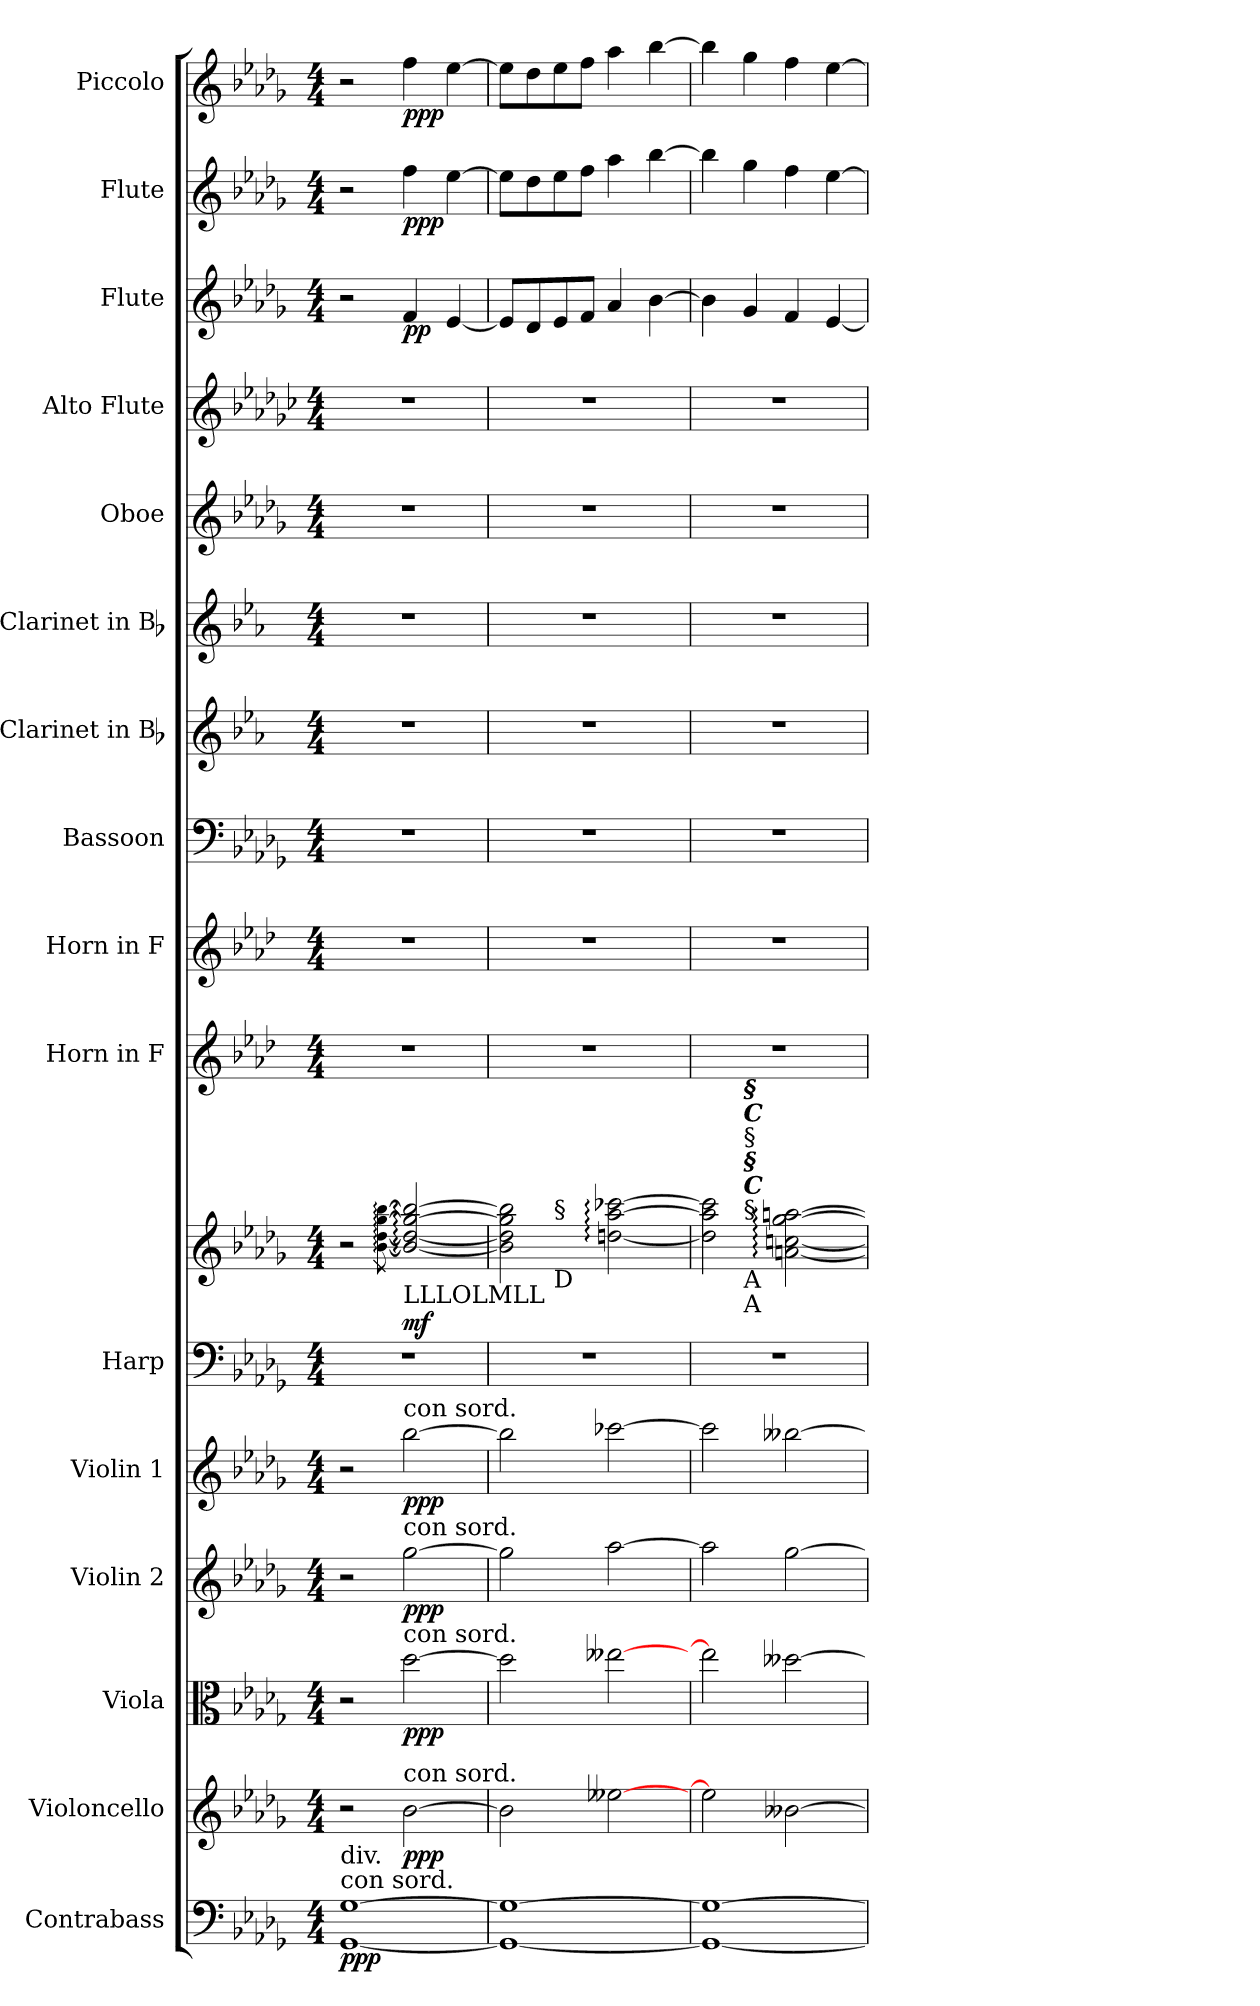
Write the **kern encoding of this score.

**kern	**dynam	**kern	**dynam	**kern	**dynam	**kern	**dynam	**kern	**dynam	**kern	**kern	**dynam	**kern	**kern	**kern	**kern	**kern	**kern	**kern	**kern	**dynam	**kern	**dynam	**kern	**dynam
*part16	*part16	*part15	*part15	*part14	*part14	*part13	*part13	*part12	*part12	*part11	*part11	*part11	*part10	*part9	*part8	*part7	*part6	*part5	*part4	*part3	*part3	*part2	*part2	*part1	*part1
*staff17	*staff17	*staff16	*staff16	*staff15	*staff15	*staff14	*staff14	*staff13	*staff13	*staff12	*staff11	*staff11/12	*staff10	*staff9	*staff8	*staff7	*staff6	*staff5	*staff4	*staff3	*staff3	*staff2	*staff2	*staff1	*staff1
*I"Contrabass	*	*I"Violoncello	*	*I"Viola	*	*I"Violin 2	*	*I"Violin 1	*	*I"Harp	*	*	*I"Horn in F	*I"Horn in F	*I"Bassoon	*I"Clarinet in Bb	*I"Clarinet in Bb	*I"Oboe	*I"Alto Flute	*I"Flute	*	*I"Flute	*	*I"Piccolo	*
*I'Cb.	*	*I'Vc.	*	*I'Vla.	*	*I'Vln. 2	*	*I'Vln. 1	*	*I'Hp.	*	*	*I'Hn.	*I'Hn.	*I'Bsn.	*I'Cl.	*I'Cl.	*I'Ob.	*I'A. Fl.	*I'Fl.	*	*I'Fl.	*	*I'Picc.	*
!!LO:PB:g=z
*clefF4	*	*clefG2	*	*clefC3	*	*clefG2	*	*clefG2	*	*clefF4	*clefG2	*	*clefG2	*clefG2	*clefF4	*clefG2	*clefG2	*clefG2	*clefG2	*clefG2	*	*clefG2	*	*clefG2	*
*ITrd7c12	*	*	*	*	*	*	*	*	*	*	*	*	*ITrd4c7	*ITrd4c7	*	*ITrd1c2	*ITrd1c2	*	*ITrd3c5	*	*	*	*	*ITrd-7c-12	*
*k[b-e-a-d-g-]	*	*k[b-e-a-d-g-]	*	*k[b-e-a-d-g-]	*	*k[b-e-a-d-g-]	*	*k[b-e-a-d-g-]	*	*k[b-e-a-d-g-]	*k[b-e-a-d-g-]	*	*k[b-e-a-d-g-]	*k[b-e-a-d-g-]	*k[b-e-a-d-g-]	*k[b-e-a-d-g-]	*k[b-e-a-d-g-]	*k[b-e-a-d-g-]	*k[b-e-a-d-g-]	*k[b-e-a-d-g-]	*	*k[b-e-a-d-g-]	*	*k[b-e-a-d-g-]	*
*D-:	*	*D-:	*	*D-:	*	*D-:	*	*D-:	*	*D-:	*D-:	*	*D-:	*D-:	*D-:	*D-:	*D-:	*D-:	*D-:	*D-:	*	*D-:	*	*D-:	*
*M4/4	*	*M4/4	*	*M4/4	*	*M4/4	*	*M4/4	*	*M4/4	*M4/4	*	*M4/4	*M4/4	*M4/4	*M4/4	*M4/4	*M4/4	*M4/4	*M4/4	*	*M4/4	*	*M4/4	*
*MM40	*	*MM40	*	*MM40	*	*MM40	*	*MM40	*	*MM40	*MM40	*	*MM40	*MM40	*MM40	*MM40	*MM40	*MM40	*MM40	*MM40	*	*MM40	*	*MM40	*
=1	=1	=1	=1	=1	=1	=1	=1	=1	=1	=1	=1	=1	=1	=1	=1	=1	=1	=1	=1	=1	=1	=1	=1	=1	=1
!LO:TX:a:t=con sord.	!	!	!	!	!	!	!	!	!	!	!	!	!	!	!	!	!	!	!	!	!	!	!	!	!
!LO:TX:a:t=div.	!	!	!	!	!	!	!	!	!	!	!	!	!	!	!	!	!	!	!	!	!	!	!	!	!
[<1GGG-i [>1GG-i	ppp	2r	.	2r	.	2r	.	2r	.	1r	2r	.	1r	1r	1r	1r	1r	1r	1r	2r	.	2r	.	2r	.
.	.	.	.	.	.	.	.	.	.	.	[<8qb-i\: [<8qdd-i: [>8qgg-i: [>8qbb-i:	.	.	.	.	.	.	.	.	.	.	.	.	.	.
!	!	!	!	!	!	!	!	!	!	!	!LO:TX:b:t=LLLOLMLL	!	!	!	!	!	!	!	!	!	!	!	!	!	!
!	!	!	!	!	!	!	!	!LO:TX:a:t=con sord.	!	!	!	!	!	!	!	!	!	!	!	!	!	!	!	!	!
!	!	!	!	!	!	!LO:TX:a:t=con sord.	!	!	!	!	!	!	!	!	!	!	!	!	!	!	!	!	!	!	!
!	!	!	!	!LO:TX:a:t=con sord.	!	!	!	!	!	!	!	!	!	!	!	!	!	!	!	!	!	!	!	!	!
!	!	!LO:TX:a:t=con sord.	!	!	!	!	!	!	!	!	!	!	!	!	!	!	!	!	!	!	!	!	!	!	!
.	.	[>2b-i\	ppp	[>2dd-i\	ppp	[>2gg-i\	ppp	[>2bb-i\	ppp	.	2b-i/_<: 2dd-i_<: 2gg-i_>: 2bb-i_>:	mf	.	.	.	.	.	.	.	4fi/	pp	4ffi\	ppp	4fffi\	ppp
.	.	.	.	.	.	.	.	.	.	.	.	.	.	.	.	.	.	.	.	[<4e-i/	.	[>4ee-i\	.	[>4eee-i\	.
=2	=2	=2	=2	=2	=2	=2	=2	=2	=2	=2	=2	=2	=2	=2	=2	=2	=2	=2	=2	=2	=2	=2	=2	=2	=2
*	*	*	*	*	*	*	*	*	*	*	*^	*	*	*	*	*	*	*	*	*	*	*	*	*	*
1GGG-i_< 1GG-i_>	.	2b-i\]	.	2dd-i\]	.	2gg-i\]	.	2bb-i\]	.	1r	2b-i\] 2dd-i] 2gg-i] 2bb-i]	4ryy	.	1r	1r	1r	1r	1r	1r	1r	8e-i/L]	.	8ee-i\L]	.	8eee-i\L]	.
.	.	.	.	.	.	.	.	.	.	.	.	.	.	.	.	.	.	.	.	.	8d-i/	.	8dd-i\	.	8ddd-i\	.
!	!	!	!	!	!	!	!	!	!	!	!	!LO:TX:b:t=D	!	!	!	!	!	!	!	!	!	!	!	!	!	!
!	!	!	!	!	!	!	!	!	!	!	!	!LO:TX:t=§	!	!	!	!	!	!	!	!	!	!	!	!	!	!
.	.	.	.	.	.	.	.	.	.	.	.	2.ryy	.	.	.	.	.	.	.	.	8e-i/	.	8ee-i\	.	8eee-i\	.
.	.	.	.	.	.	.	.	.	.	.	.	.	.	.	.	.	.	.	.	.	8fi/J	.	8ffi\J	.	8fffi\J	.
.	.	[>2ee--Xi\	.	[>2ee--Xi\	.	[>2aa-i\	.	[>2ccc-Xi\	.	.	[<2ddni\: [>2aa-i: [>2ccc-Xi:	.	.	.	.	.	.	.	.	.	4a-i/	.	4aa-i\	.	4aaa-i\	.
.	.	.	.	.	.	.	.	.	.	.	.	.	.	.	.	.	.	.	.	.	[>4b-i\	.	[>4bb-i\	.	[>4bbb-i\	.
=3	=3	=3	=3	=3	=3	=3	=3	=3	=3	=3	=3	=3	=3	=3	=3	=3	=3	=3	=3	=3	=3	=3	=3	=3	=3	=3
1GGG-i_< 1GG-i_>	.	2eei\]	.	2eei\]	.	2aa-i\]	.	2ccc-i\]	.	1r	2ddi\] 2aa-i] 2ccc-i]	4ryy	.	1r	1r	1r	1r	1r	1r	1r	4b-i\]	.	4bb-i\]	.	4bbb-i\]	.
!	!	!	!	!	!	!	!	!	!	!	!	!LO:TX:b:t=A	!	!	!	!	!	!	!	!	!	!	!	!	!	!
!	!	!	!	!	!	!	!	!	!	!	!	!LO:TX:t=§	!	!	!	!	!	!	!	!	!	!	!	!	!	!
!	!	!	!	!	!	!	!	!	!	!	!	!LO:TX:Bi:t=C	!	!	!	!	!	!	!	!	!	!	!	!	!	!
!	!	!	!	!	!	!	!	!	!	!	!	!LO:TX:Bi:t=§	!	!	!	!	!	!	!	!	!	!	!	!	!	!
!	!	!	!	!	!	!	!	!	!	!	!	!LO:TX:b:t=A	!	!	!	!	!	!	!	!	!	!	!	!	!	!
!	!	!	!	!	!	!	!	!	!	!	!	!LO:TX:t=§	!	!	!	!	!	!	!	!	!	!	!	!	!	!
!	!	!	!	!	!	!	!	!	!	!	!	!LO:TX:Bi:t=C	!	!	!	!	!	!	!	!	!	!	!	!	!	!
!	!	!	!	!	!	!	!	!	!	!	!	!LO:TX:Bi:t=§	!	!	!	!	!	!	!	!	!	!	!	!	!	!
.	.	.	.	.	.	.	.	.	.	.	.	2.ryy	.	.	.	.	.	.	.	.	4g-i/	.	4gg-i\	.	4ggg-i\	.
.	.	[>2b--Xi\	.	[>2dd--Xi\	.	[>2gg-i\	.	[>2bb--Xi\	.	.	[<2ani\: [<2ccni: [<2gg-i: [>2aani:	.	.	.	.	.	.	.	.	.	4fi/	.	4ffi\	.	4fffi\	.
.	.	.	.	.	.	.	.	.	.	.	.	.	.	.	.	.	.	.	.	.	[<4e-i/	.	[>4ee-i\	.	[>4eee-i\	.
*	*	*	*	*	*	*	*	*	*	*	*v	*v	*	*	*	*	*	*	*	*	*	*	*	*	*	*
=	=	=	=	=	=	=	=	=	=	=	=	=	=	=	=	=	=	=	=	=	=	=	=	=	=
*-	*-	*-	*-	*-	*-	*-	*-	*-	*-	*-	*-	*-	*-	*-	*-	*-	*-	*-	*-	*-	*-	*-	*-	*-	*-
